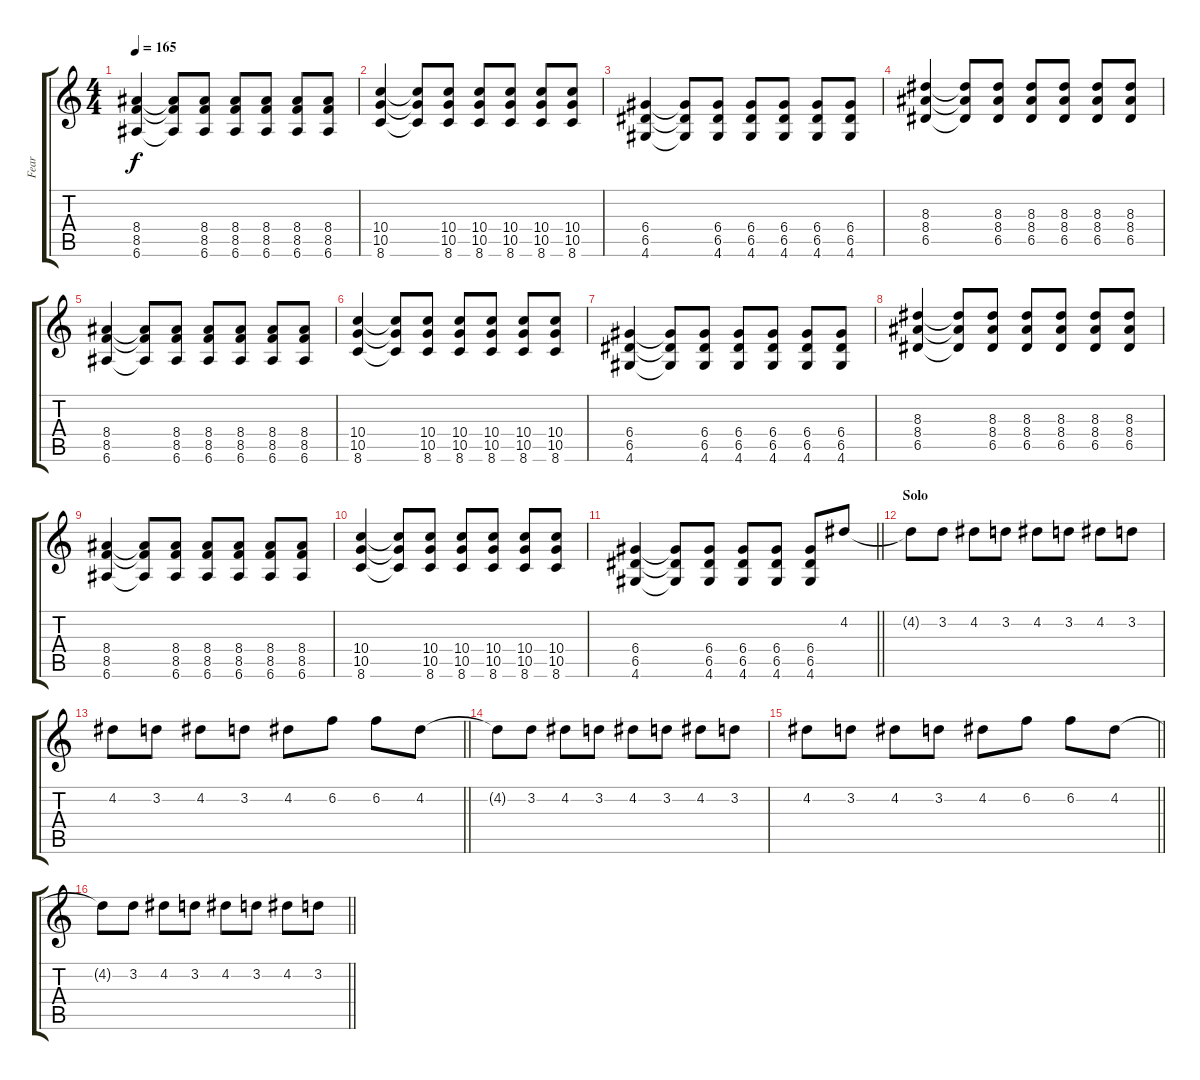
\track ("Fear" "Fear") {instrument overdrivenguitar}
\staff {score tabs}
\tuning (E4 B3 G3 D3 A2 E2) {hide}
\ts (4 4)
\tempo 165
\clef g2
\ks c
(8.4 8.5 6.6).4{dy f} (8.4{t} 8.5{t} 6.6{t}).8 (8.4 8.5 6.6).8 (8.4 8.5 6.6).8 (8.4 8.5 6.6).8 (8.4 8.5 6.6).8 (8.4 8.5 6.6).8 |
(10.4 10.5 8.6).4 (10.4{t} 10.5{t} 8.6{t}).8 (10.4 10.5 8.6).8 (10.4 10.5 8.6).8 (10.4 10.5 8.6).8 (10.4 10.5 8.6).8 (10.4 10.5 8.6).8 |
(6.4 6.5 4.6).4 (6.4{t} 6.5{t} 4.6{t}).8 (6.4 6.5 4.6).8 (6.4 6.5 4.6).8 (6.4 6.5 4.6).8 (6.4 6.5 4.6).8 (6.4 6.5 4.6).8 |
(8.3 8.4 6.5).4 (8.3{t} 8.4{t} 6.5{t}).8 (8.3 8.4 6.5).8 (8.3 8.4 6.5).8 (8.3 8.4 6.5).8 (8.3 8.4 6.5).8 (8.3 8.4 6.5).8 |
(8.4 8.5 6.6).4 (8.4{t} 8.5{t} 6.6{t}).8 (8.4 8.5 6.6).8 (8.4 8.5 6.6).8 (8.4 8.5 6.6).8 (8.4 8.5 6.6).8 (8.4 8.5 6.6).8 |
(10.4 10.5 8.6).4 (10.4{t} 10.5{t} 8.6{t}).8 (10.4 10.5 8.6).8 (10.4 10.5 8.6).8 (10.4 10.5 8.6).8 (10.4 10.5 8.6).8 (10.4 10.5 8.6).8 |
(6.4 6.5 4.6).4 (6.4{t} 6.5{t} 4.6{t}).8 (6.4 6.5 4.6).8 (6.4 6.5 4.6).8 (6.4 6.5 4.6).8 (6.4 6.5 4.6).8 (6.4 6.5 4.6).8 |
(8.3 8.4 6.5).4 (8.3{t} 8.4{t} 6.5{t}).8 (8.3 8.4 6.5).8 (8.3 8.4 6.5).8 (8.3 8.4 6.5).8 (8.3 8.4 6.5).8 (8.3 8.4 6.5).8 |
(8.4 8.5 6.6).4 (8.4{t} 8.5{t} 6.6{t}).8 (8.4 8.5 6.6).8 (8.4 8.5 6.6).8 (8.4 8.5 6.6).8 (8.4 8.5 6.6).8 (8.4 8.5 6.6).8 |
(10.4 10.5 8.6).4 (10.4{t} 10.5{t} 8.6{t}).8 (10.4 10.5 8.6).8 (10.4 10.5 8.6).8 (10.4 10.5 8.6).8 (10.4 10.5 8.6).8 (10.4 10.5 8.6).8 |
\barLineRight lightlight
(6.4 6.5 4.6).4 (6.4{t} 6.5{t} 4.6{t}).8 (6.4 6.5 4.6).8 (6.4 6.5 4.6).8 (6.4 6.5 4.6).8 (6.4 6.5 4.6).8 4.2.8 |
\section ("" "Solo")
4.2{t}.8 3.2.8 4.2.8 3.2.8 4.2.8 3.2.8 4.2.8 3.2.8 |
\barLineRight lightlight
4.2.8 3.2.8 4.2.8 3.2.8 4.2.8 6.2.8 6.2.8 4.2.8 |
4.2{t}.8 3.2.8 4.2.8 3.2.8 4.2.8 3.2.8 4.2.8 3.2.8 |
\barLineRight lightlight
4.2.8 3.2.8 4.2.8 3.2.8 4.2.8 6.2.8 6.2.8 4.2.8 |
\barLineRight lightlight
4.2{t}.8 3.2.8 4.2.8 3.2.8 4.2.8 3.2.8 4.2.8 3.2.8
